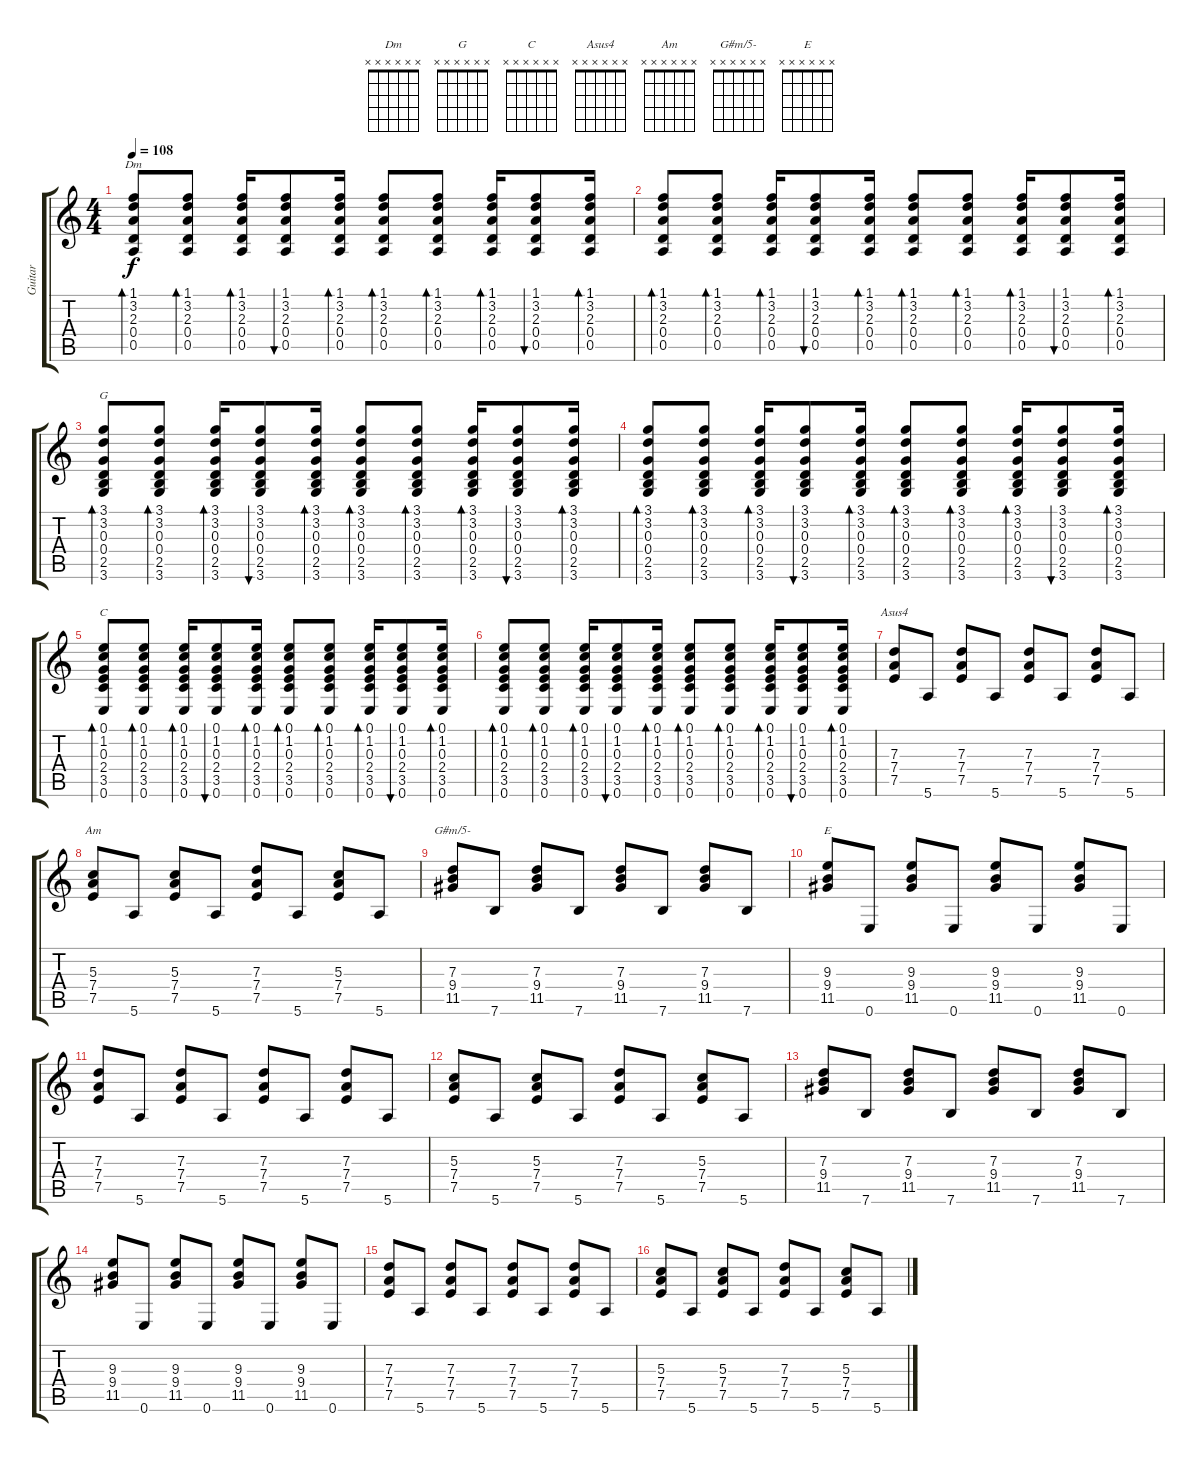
\track ("Guitar" "Guitar") {instrument acousticguitarsteel}
\staff {score tabs}
\tuning (E4 B3 G3 D3 A2 E2) {hide}
\chord ("Dm" x x x x x x)
\chord ("G" x x x x x x)
\chord ("C" x x x x x x)
\chord ("Asus4" x x x x x x)
\chord ("Am" x x x x x x)
\chord ("G#m/5-" x x x x x x)
\chord ("E" x x x x x x)
\ts (4 4)
\tempo 108
\clef g2
\ks c
(1.1 3.2 2.3 0.4 0.5).8{bd 60 ch "Dm" dy f} (1.1 3.2 2.3 0.4 0.5).8{bd 60} (1.1 3.2 2.3 0.4 0.5).16{bd 60} (1.1 3.2 2.3 0.4 0.5).8{bu 60} (1.1 3.2 2.3 0.4 0.5).16{bd 60} (1.1 3.2 2.3 0.4 0.5).8{bd 60} (1.1 3.2 2.3 0.4 0.5).8{bd 60} (1.1 3.2 2.3 0.4 0.5).16{bd 60} (1.1 3.2 2.3 0.4 0.5).8{bu 60} (1.1 3.2 2.3 0.4 0.5).16{bd 60} |
(1.1 3.2 2.3 0.4 0.5).8{bd 60} (1.1 3.2 2.3 0.4 0.5).8{bd 60} (1.1 3.2 2.3 0.4 0.5).16{bd 60} (1.1 3.2 2.3 0.4 0.5).8{bu 60} (1.1 3.2 2.3 0.4 0.5).16{bd 60} (1.1 3.2 2.3 0.4 0.5).8{bd 60} (1.1 3.2 2.3 0.4 0.5).8{bd 60} (1.1 3.2 2.3 0.4 0.5).16{bd 60} (1.1 3.2 2.3 0.4 0.5).8{bu 60} (1.1 3.2 2.3 0.4 0.5).16{bd 60} |
(3.1 3.2 0.3 0.4 2.5 3.6).8{bd 60 ch "G"} (3.1 3.2 0.3 0.4 2.5 3.6).8{bd 60} (3.1 3.2 0.3 0.4 2.5 3.6).16{bd 60} (3.1 3.2 0.3 0.4 2.5 3.6).8{bu 60} (3.1 3.2 0.3 0.4 2.5 3.6).16{bd 60} (3.1 3.2 0.3 0.4 2.5 3.6).8{bd 60} (3.1 3.2 0.3 0.4 2.5 3.6).8{bd 60} (3.1 3.2 0.3 0.4 2.5 3.6).16{bd 60} (3.1 3.2 0.3 0.4 2.5 3.6).8{bu 60} (3.1 3.2 0.3 0.4 2.5 3.6).16{bd 60} |
(3.1 3.2 0.3 0.4 2.5 3.6).8{bd 60} (3.1 3.2 0.3 0.4 2.5 3.6).8{bd 60} (3.1 3.2 0.3 0.4 2.5 3.6).16{bd 60} (3.1 3.2 0.3 0.4 2.5 3.6).8{bu 60} (3.1 3.2 0.3 0.4 2.5 3.6).16{bd 60} (3.1 3.2 0.3 0.4 2.5 3.6).8{bd 60} (3.1 3.2 0.3 0.4 2.5 3.6).8{bd 60} (3.1 3.2 0.3 0.4 2.5 3.6).16{bd 60} (3.1 3.2 0.3 0.4 2.5 3.6).8{bu 60} (3.1 3.2 0.3 0.4 2.5 3.6).16{bd 60} |
(0.1 1.2 0.3 2.4 3.5 0.6).8{bd 60 ch "C"} (0.1 1.2 0.3 2.4 3.5 0.6).8{bd 60} (0.1 1.2 0.3 2.4 3.5 0.6).16{bd 60} (0.1 1.2 0.3 2.4 3.5 0.6).8{bu 60} (0.1 1.2 0.3 2.4 3.5 0.6).16{bd 60} (0.1 1.2 0.3 2.4 3.5 0.6).8{bd 60} (0.1 1.2 0.3 2.4 3.5 0.6).8{bd 60} (0.1 1.2 0.3 2.4 3.5 0.6).16{bd 60} (0.1 1.2 0.3 2.4 3.5 0.6).8{bu 60} (0.1 1.2 0.3 2.4 3.5 0.6).16{bd 60} |
(0.1 1.2 0.3 2.4 3.5 0.6).8{bd 60} (0.1 1.2 0.3 2.4 3.5 0.6).8{bd 60} (0.1 1.2 0.3 2.4 3.5 0.6).16{bd 60} (0.1 1.2 0.3 2.4 3.5 0.6).8{bu 60} (0.1 1.2 0.3 2.4 3.5 0.6).16{bd 60} (0.1 1.2 0.3 2.4 3.5 0.6).8{bd 60} (0.1 1.2 0.3 2.4 3.5 0.6).8{bd 60} (0.1 1.2 0.3 2.4 3.5 0.6).16{bd 60} (0.1 1.2 0.3 2.4 3.5 0.6).8{bu 60} (0.1 1.2 0.3 2.4 3.5 0.6).16{bd 60} |
(7.3 7.4 7.5).8{ch "Asus4"} 5.6.8 (7.3 7.4 7.5).8 5.6.8 (7.3 7.4 7.5).8 5.6.8 (7.3 7.4 7.5).8 5.6.8 |
(5.3 7.4 7.5).8{ch "Am"} 5.6.8 (5.3 7.4 7.5).8 5.6.8 (7.3 7.4 7.5).8 5.6.8 (5.3 7.4 7.5).8 5.6.8 |
(7.3 9.4 11.5).8{ch "G#m/5-"} 7.6.8 (7.3 9.4 11.5).8 7.6.8 (7.3 9.4 11.5).8 7.6.8 (7.3 9.4 11.5).8 7.6.8 |
(9.3 9.4 11.5).8{ch "E"} 0.6.8 (9.3 9.4 11.5).8 0.6.8 (9.3 9.4 11.5).8 0.6.8 (9.3 9.4 11.5).8 0.6.8 |
(7.3 7.4 7.5).8 5.6.8 (7.3 7.4 7.5).8 5.6.8 (7.3 7.4 7.5).8 5.6.8 (7.3 7.4 7.5).8 5.6.8 |
(5.3 7.4 7.5).8 5.6.8 (5.3 7.4 7.5).8 5.6.8 (7.3 7.4 7.5).8 5.6.8 (5.3 7.4 7.5).8 5.6.8 |
(7.3 9.4 11.5).8 7.6.8 (7.3 9.4 11.5).8 7.6.8 (7.3 9.4 11.5).8 7.6.8 (7.3 9.4 11.5).8 7.6.8 |
(9.3 9.4 11.5).8 0.6.8 (9.3 9.4 11.5).8 0.6.8 (9.3 9.4 11.5).8 0.6.8 (9.3 9.4 11.5).8 0.6.8 |
(7.3 7.4 7.5).8 5.6.8 (7.3 7.4 7.5).8 5.6.8 (7.3 7.4 7.5).8 5.6.8 (7.3 7.4 7.5).8 5.6.8 |
(5.3 7.4 7.5).8 5.6.8 (5.3 7.4 7.5).8 5.6.8 (7.3 7.4 7.5).8 5.6.8 (5.3 7.4 7.5).8 5.6.8
